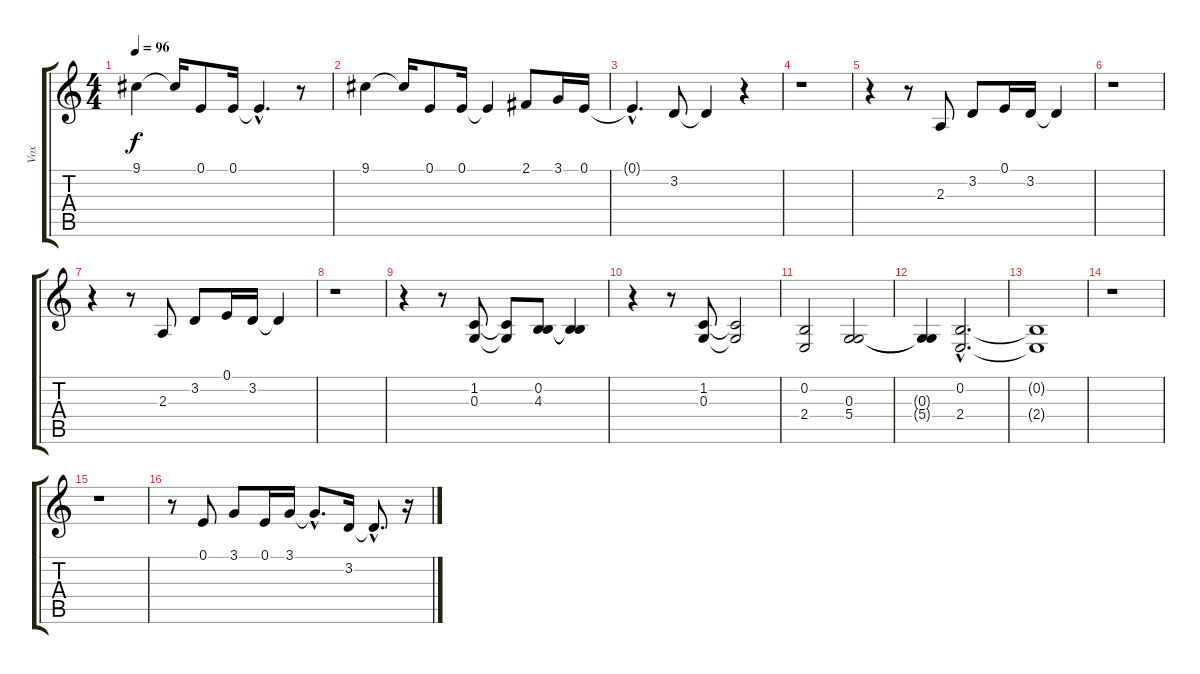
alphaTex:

\track ("Vox" "Vox") {instrument drawbarorgan}
\staff {score tabs}
\tuning (E4 B3 G3 D3 A2 E2) {hide}
\ts (4 4)
\tempo 96
\clef g2
\ks c
9.1.4{dy f} 9.1{t}.16 0.1.8 0.1.16 0.1{hac t}.4{d} r.8 |
9.1.4 9.1{t}.16 0.1.8 0.1.16 0.1{t}.4 2.1.8 3.1.16 0.1.16 |
0.1{hac t}.4{d} 3.2.8 3.2{t}.4 r.4 |
r.1 |
r.4 r.8 2.3.8 3.2.8 0.1.16 3.2.16 3.2{t}.4 |
r.1 |
r.4 r.8 2.3.8 3.2.8 0.1.16 3.2.16 3.2{t}.4 |
r.1 |
r.4 r.8 (1.2 0.3).8 (1.2{t} 0.3{t}).8 (0.2 4.3).8 (0.2{t} 4.3{t}).4 |
r.4 r.8 (1.2 0.3).8 (1.2{t} 0.3{t}).2 |
(0.2 2.4).2 (0.3 5.4).2 |
(0.3{t} 5.4{t}).4 (0.2{hac} 2.4{hac}).2{d} |
(0.2{t} 2.4{t}).1 |
r.1 |
r.1 |
r.8 0.1.8 3.1.8 0.1.16 3.1.16 3.1{hac t}.8{d} 3.2.16 3.2{hac t}.8{d} r.16
